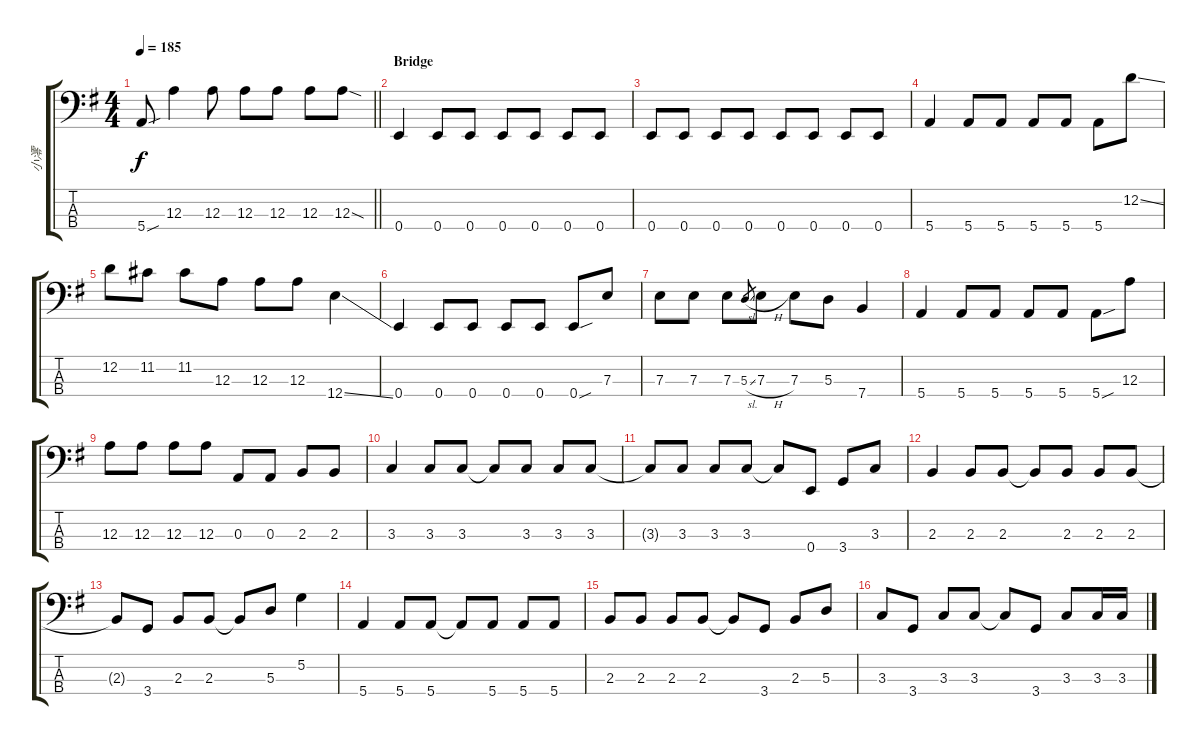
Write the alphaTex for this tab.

\track ("小澪" "小澪") {instrument electricbassfinger}
\staff {score tabs}
\tuning (G2 D2 A1 E1) {hide}
\ts (4 4)
\tempo 185
\clef f4
\barLineRight lightlight
\ks g
5.4{sou}.8{dy f} 12.3.4 12.3.8 12.3.8 12.3.8 12.3.8 12.3{sod}.8 |
\section ("" "Bridge")
0.4.4 0.4.8 0.4.8 0.4.8 0.4.8 0.4.8 0.4.8 |
0.4.8 0.4.8 0.4.8 0.4.8 0.4.8 0.4.8 0.4.8 0.4.8 |
5.4.4 5.4.8 5.4.8 5.4.8 5.4.8 5.4.8 12.2{ss}.8 |
12.2.8 11.2.8 11.2.8 12.3.8 12.3.8 12.3.8 12.4{ss}.4 |
0.4.4 0.4.8 0.4.8 0.4.8 0.4.8 0.4{sou}.8 7.3.8 |
7.3.8 7.3.8 7.3.8 5.3{sl}.8{gr} 7.3{h}.8 7.3.8 5.3.8 7.4.4 |
5.4.4 5.4.8 5.4.8 5.4.8 5.4.8 5.4{sou}.8 12.3.8 |
12.3.8 12.3.8 12.3.8 12.3.8 0.3.8 0.3.8 2.3.8 2.3.8 |
3.3.4 3.3.8 3.3.8 3.3{t}.8 3.3.8 3.3.8 3.3.8 |
3.3{t}.8 3.3.8 3.3.8 3.3.8 3.3{t}.8 0.4.8 3.4.8 3.3.8 |
2.3.4 2.3.8 2.3.8 2.3{t}.8 2.3.8 2.3.8 2.3.8 |
2.3{t}.8 3.4.8 2.3.8 2.3.8 2.3{t}.8 5.3.8 5.2.4 |
5.4.4 5.4.8 5.4.8 5.4{t}.8 5.4.8 5.4.8 5.4.8 |
2.3.8 2.3.8 2.3.8 2.3.8 2.3{t}.8 3.4.8 2.3.8 5.3.8 |
3.3.8 3.4.8 3.3.8 3.3.8 3.3{t}.8 3.4.8 3.3.8 3.3.16 3.3.16
